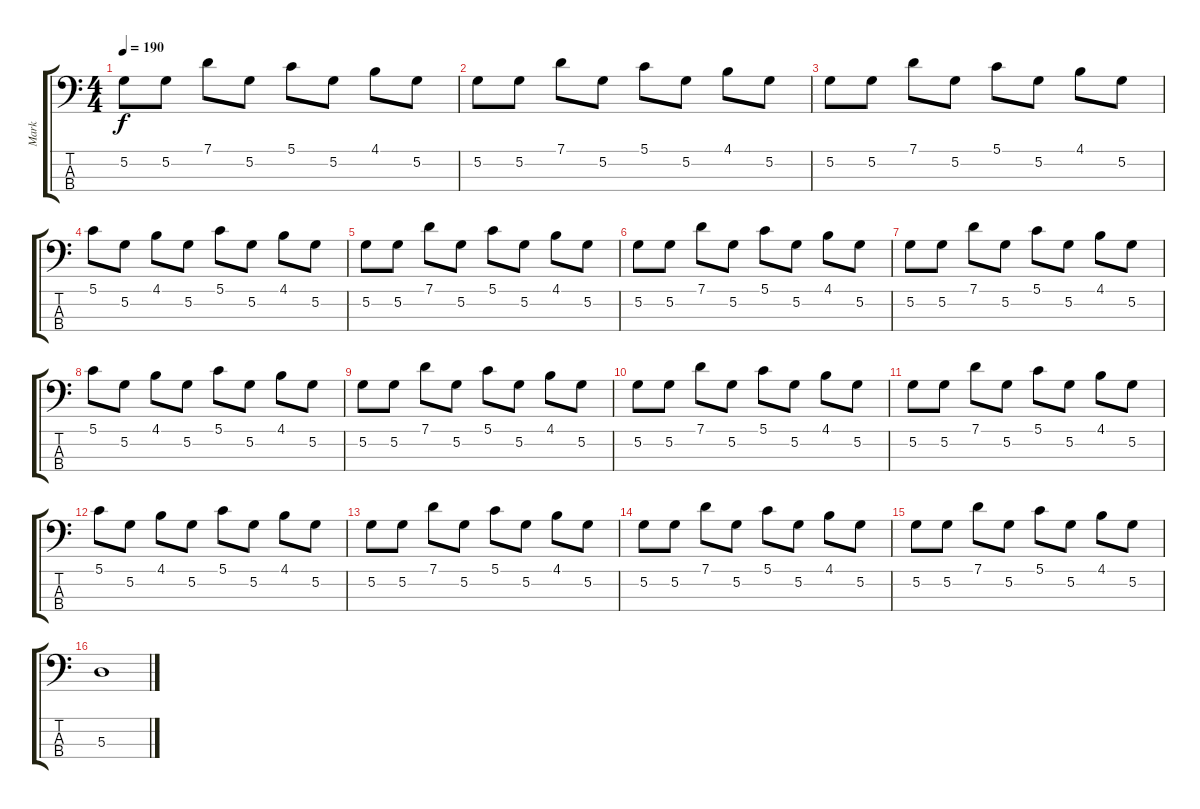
\track ("Mark" "Mark") {instrument electricbasspick}
\staff {score tabs}
\tuning (G2 D2 A1 E1) {hide}
\ts (4 4)
\tempo 190
\clef f4
\ks c
5.2.8{dy f} 5.2.8 7.1.8 5.2.8 5.1.8 5.2.8 4.1.8 5.2.8 |
5.2.8 5.2.8 7.1.8 5.2.8 5.1.8 5.2.8 4.1.8 5.2.8 |
5.2.8 5.2.8 7.1.8 5.2.8 5.1.8 5.2.8 4.1.8 5.2.8 |
5.1.8 5.2.8 4.1.8 5.2.8 5.1.8 5.2.8 4.1.8 5.2.8 |
5.2.8 5.2.8 7.1.8 5.2.8 5.1.8 5.2.8 4.1.8 5.2.8 |
5.2.8 5.2.8 7.1.8 5.2.8 5.1.8 5.2.8 4.1.8 5.2.8 |
5.2.8 5.2.8 7.1.8 5.2.8 5.1.8 5.2.8 4.1.8 5.2.8 |
5.1.8 5.2.8 4.1.8 5.2.8 5.1.8 5.2.8 4.1.8 5.2.8 |
5.2.8 5.2.8 7.1.8 5.2.8 5.1.8 5.2.8 4.1.8 5.2.8 |
5.2.8 5.2.8 7.1.8 5.2.8 5.1.8 5.2.8 4.1.8 5.2.8 |
5.2.8 5.2.8 7.1.8 5.2.8 5.1.8 5.2.8 4.1.8 5.2.8 |
5.1.8 5.2.8 4.1.8 5.2.8 5.1.8 5.2.8 4.1.8 5.2.8 |
5.2.8 5.2.8 7.1.8 5.2.8 5.1.8 5.2.8 4.1.8 5.2.8 |
5.2.8 5.2.8 7.1.8 5.2.8 5.1.8 5.2.8 4.1.8 5.2.8 |
5.2.8 5.2.8 7.1.8 5.2.8 5.1.8 5.2.8 4.1.8 5.2.8 |
5.3.1
